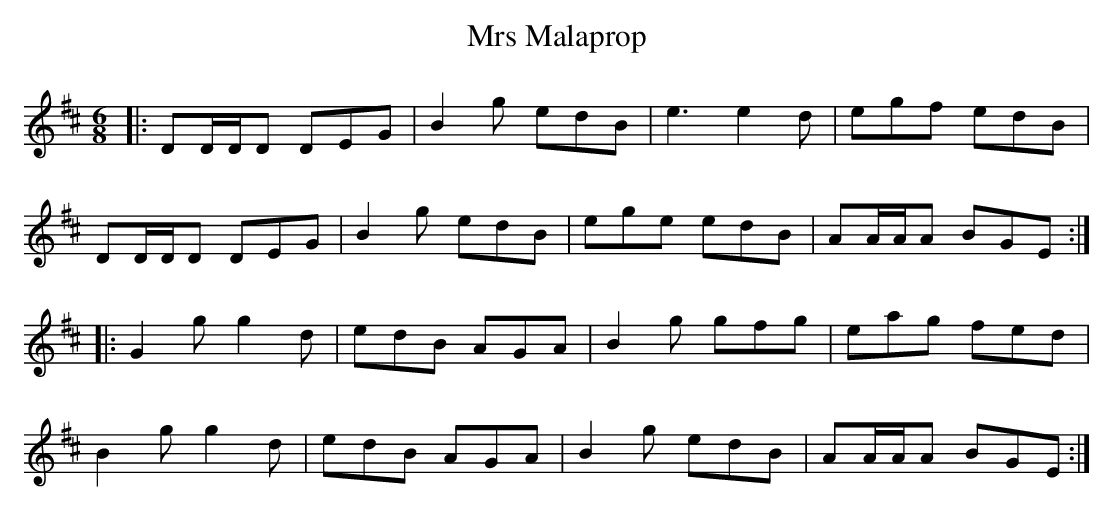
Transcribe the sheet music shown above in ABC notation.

X:1
T: Mrs Malaprop
M: 6/8
L: 1/8
K: Dmaj
|:DD/D/D DEG|B2g edB|e3 e2d|egf edB|
DD/D/D DEG|B2g edB|ege edB|AA/A/A BGE:|
|:G2g g2d|edB AGA|B2g gfg|eag fed|
B2g g2d|edB AGA|B2g edB|AA/A/A BGE:|
